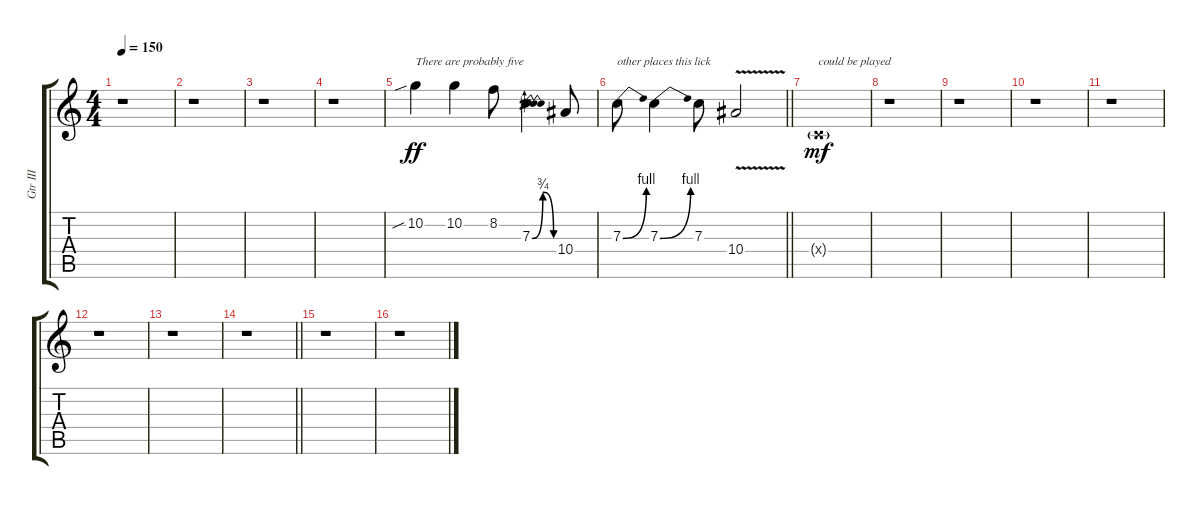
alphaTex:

\track ("Gtr III" "Gtr III") {instrument overdrivenguitar}
\staff {score tabs}
\tuning (D4 A3 F3 C3 G2 C2) {hide}
\ts (4 4)
\tempo 150
\clef g2
\ks c
r.1{dy ff instrument overdrivenguitar} |
r.1 |
r.1 |
r.1 |
10.2{sib}.4{txt "There are probably five"} 10.2.4 8.2.8 7.3{be (bendrelease 0 0 16 3 40 3 60 0)}.4 10.4.8 |
\barLineRight lightlight
7.3{be (bend 0 0 60 4)}.8{txt "other places this lick"} 7.3{be (bend 0 0 60 4)}.4 7.3.8 10.4{v}.2 |
0.4{g x}.1{txt "could be played" dy mf} |
r.1 |
r.1 |
r.1 |
r.1 |
r.1 |
r.1 |
\barLineRight lightlight
r.1 |
r.1 |
r.1
